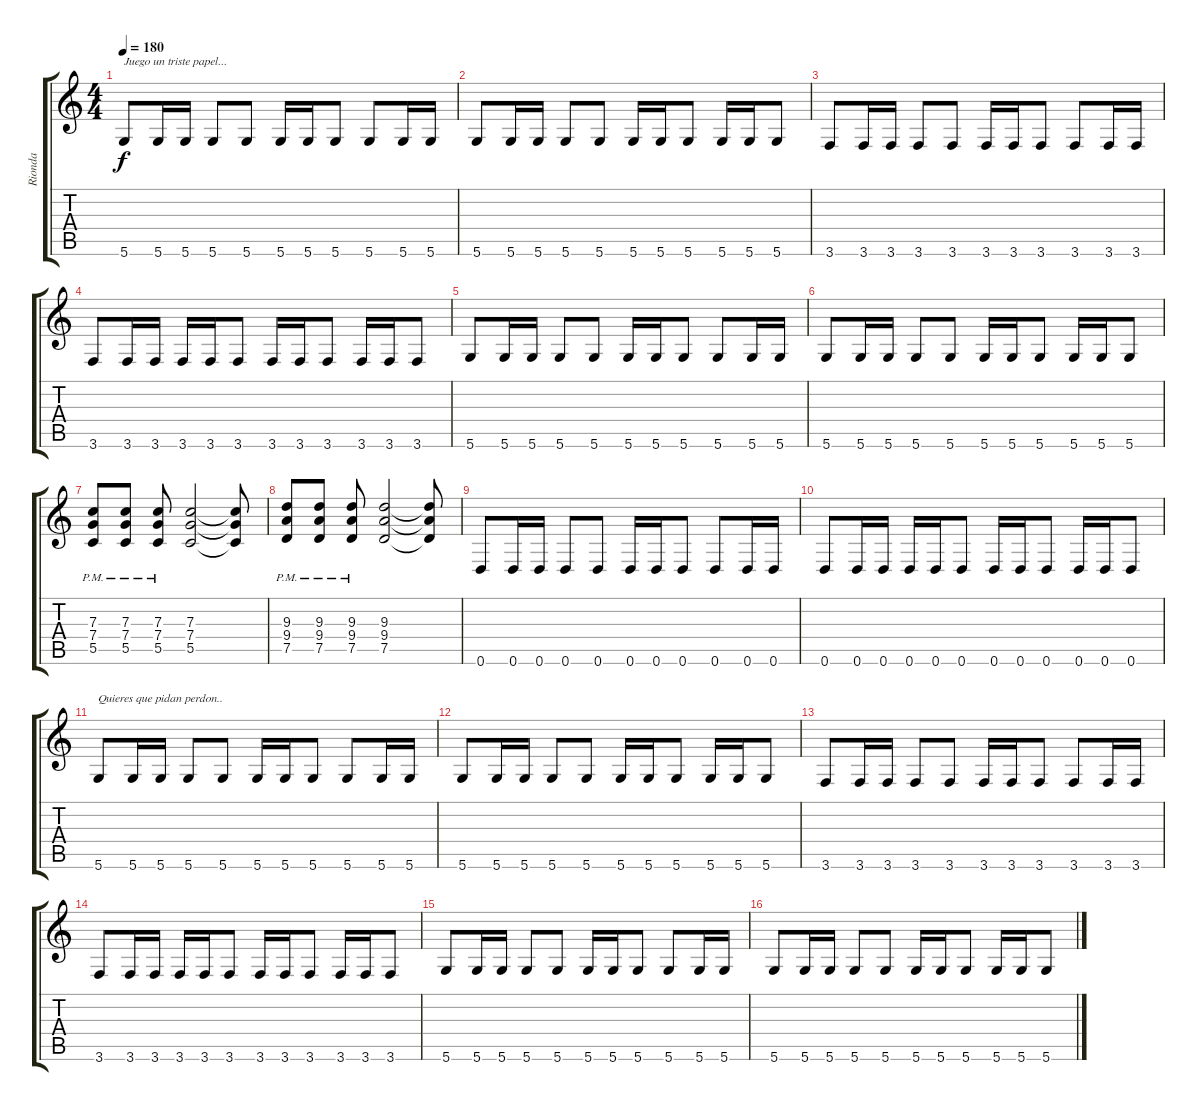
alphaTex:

\track ("Rionda" "Rionda") {instrument distortionguitar}
\staff {score tabs}
\tuning (D4 A3 F3 C3 G2 D2) {hide}
\ts (4 4)
\tempo 180
\clef g2
\ks c
5.6.8{txt "Juego un triste papel..." dy f volume 13 instrument distortionguitar} 5.6.16 5.6.16 5.6.8 5.6.8 5.6.16 5.6.16 5.6.8 5.6.8 5.6.16 5.6.16 |
5.6.8 5.6.16 5.6.16 5.6.8 5.6.8 5.6.16 5.6.16 5.6.8 5.6.16 5.6.16 5.6.8 |
3.6.8 3.6.16 3.6.16 3.6.8 3.6.8 3.6.16 3.6.16 3.6.8 3.6.8 3.6.16 3.6.16 |
3.6.8 3.6.16 3.6.16 3.6.16 3.6.16 3.6.8 3.6.16 3.6.16 3.6.8 3.6.16 3.6.16 3.6.8 |
5.6.8 5.6.16 5.6.16 5.6.8 5.6.8 5.6.16 5.6.16 5.6.8 5.6.8 5.6.16 5.6.16 |
5.6.8 5.6.16 5.6.16 5.6.8 5.6.8 5.6.16 5.6.16 5.6.8 5.6.16 5.6.16 5.6.8 |
(7.3 7.4{pm} 5.5).8 (7.3 7.4{pm} 5.5).8 (7.3 7.4{pm} 5.5).8 (7.3 7.4 5.5).2 (7.3{t} 7.4{t} 5.5{t}).8 |
(9.3 9.4{pm} 7.5).8 (9.3 9.4{pm} 7.5).8 (9.3 9.4{pm} 7.5).8 (9.3 9.4 7.5).2 (9.3{t} 9.4{t} 7.5{t}).8 |
0.6.8 0.6.16 0.6.16 0.6.8 0.6.8 0.6.16 0.6.16 0.6.8 0.6.8 0.6.16 0.6.16 |
0.6.8 0.6.16 0.6.16 0.6.16 0.6.16 0.6.8 0.6.16 0.6.16 0.6.8 0.6.16 0.6.16 0.6.8 |
5.6.8{txt "Quieres que pidan perdon.."} 5.6.16 5.6.16 5.6.8 5.6.8 5.6.16 5.6.16 5.6.8 5.6.8 5.6.16 5.6.16 |
5.6.8 5.6.16 5.6.16 5.6.8 5.6.8 5.6.16 5.6.16 5.6.8 5.6.16 5.6.16 5.6.8 |
3.6.8 3.6.16 3.6.16 3.6.8 3.6.8 3.6.16 3.6.16 3.6.8 3.6.8 3.6.16 3.6.16 |
3.6.8 3.6.16 3.6.16 3.6.16 3.6.16 3.6.8 3.6.16 3.6.16 3.6.8 3.6.16 3.6.16 3.6.8 |
5.6.8 5.6.16 5.6.16 5.6.8 5.6.8 5.6.16 5.6.16 5.6.8 5.6.8 5.6.16 5.6.16 |
5.6.8 5.6.16 5.6.16 5.6.8 5.6.8 5.6.16 5.6.16 5.6.8 5.6.16 5.6.16 5.6.8
